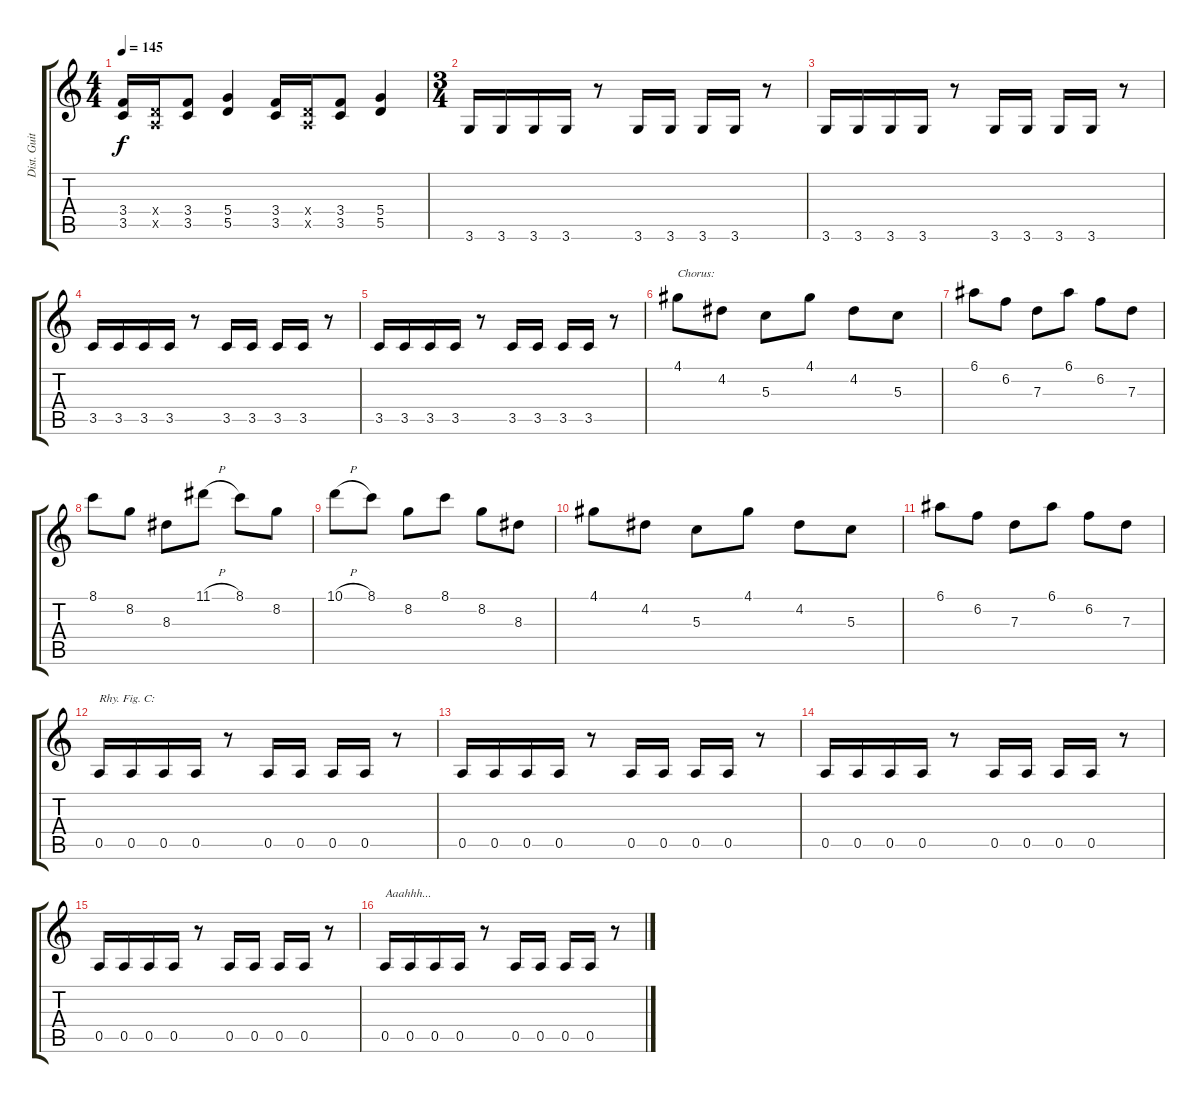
\track ("Dist. Guitar 2" "Dist. Guit") {instrument distortionguitar}
\staff {score tabs}
\tuning (E4 B3 G3 D3 A2 E2) {hide}
\ts (4 4)
\tempo 145
\clef g2
\ks c
(3.4 3.5).16{dy f} (0.4{x} 0.5{x}).16 (3.4 3.5).8 (5.4 5.5).4 (3.4 3.5).16 (0.4{x} 0.5{x}).16 (3.4 3.5).8 (5.4 5.5).4 |
\ts (3 4)
3.6.16 3.6.16 3.6.16 3.6.16 r.8 3.6.16 3.6.16 3.6.16 3.6.16 r.8 |
3.6.16 3.6.16 3.6.16 3.6.16 r.8 3.6.16 3.6.16 3.6.16 3.6.16 r.8 |
3.5.16 3.5.16 3.5.16 3.5.16 r.8 3.5.16 3.5.16 3.5.16 3.5.16 r.8 |
3.5.16 3.5.16 3.5.16 3.5.16 r.8 3.5.16 3.5.16 3.5.16 3.5.16 r.8 |
4.1.8{txt "Chorus:"} 4.2.8 5.3.8 4.1.8 4.2.8 5.3.8 |
6.1.8 6.2.8 7.3.8 6.1.8 6.2.8 7.3.8 |
8.1.8 8.2.8 8.3.8 11.1{h}.8 8.1.8 8.2.8 |
10.1{h}.8 8.1.8 8.2.8 8.1.8 8.2.8 8.3.8 |
4.1.8 4.2.8 5.3.8 4.1.8 4.2.8 5.3.8 |
6.1.8 6.2.8 7.3.8 6.1.8 6.2.8 7.3.8 |
0.5.16{txt "Rhy. Fig. C:"} 0.5.16 0.5.16 0.5.16 r.8 0.5.16 0.5.16 0.5.16 0.5.16 r.8 |
0.5.16 0.5.16 0.5.16 0.5.16 r.8 0.5.16 0.5.16 0.5.16 0.5.16 r.8 |
0.5.16 0.5.16 0.5.16 0.5.16 r.8 0.5.16 0.5.16 0.5.16 0.5.16 r.8 |
0.5.16 0.5.16 0.5.16 0.5.16 r.8 0.5.16 0.5.16 0.5.16 0.5.16 r.8 |
0.5.16{txt "Aaahhh..."} 0.5.16 0.5.16 0.5.16 r.8 0.5.16 0.5.16 0.5.16 0.5.16 r.8
